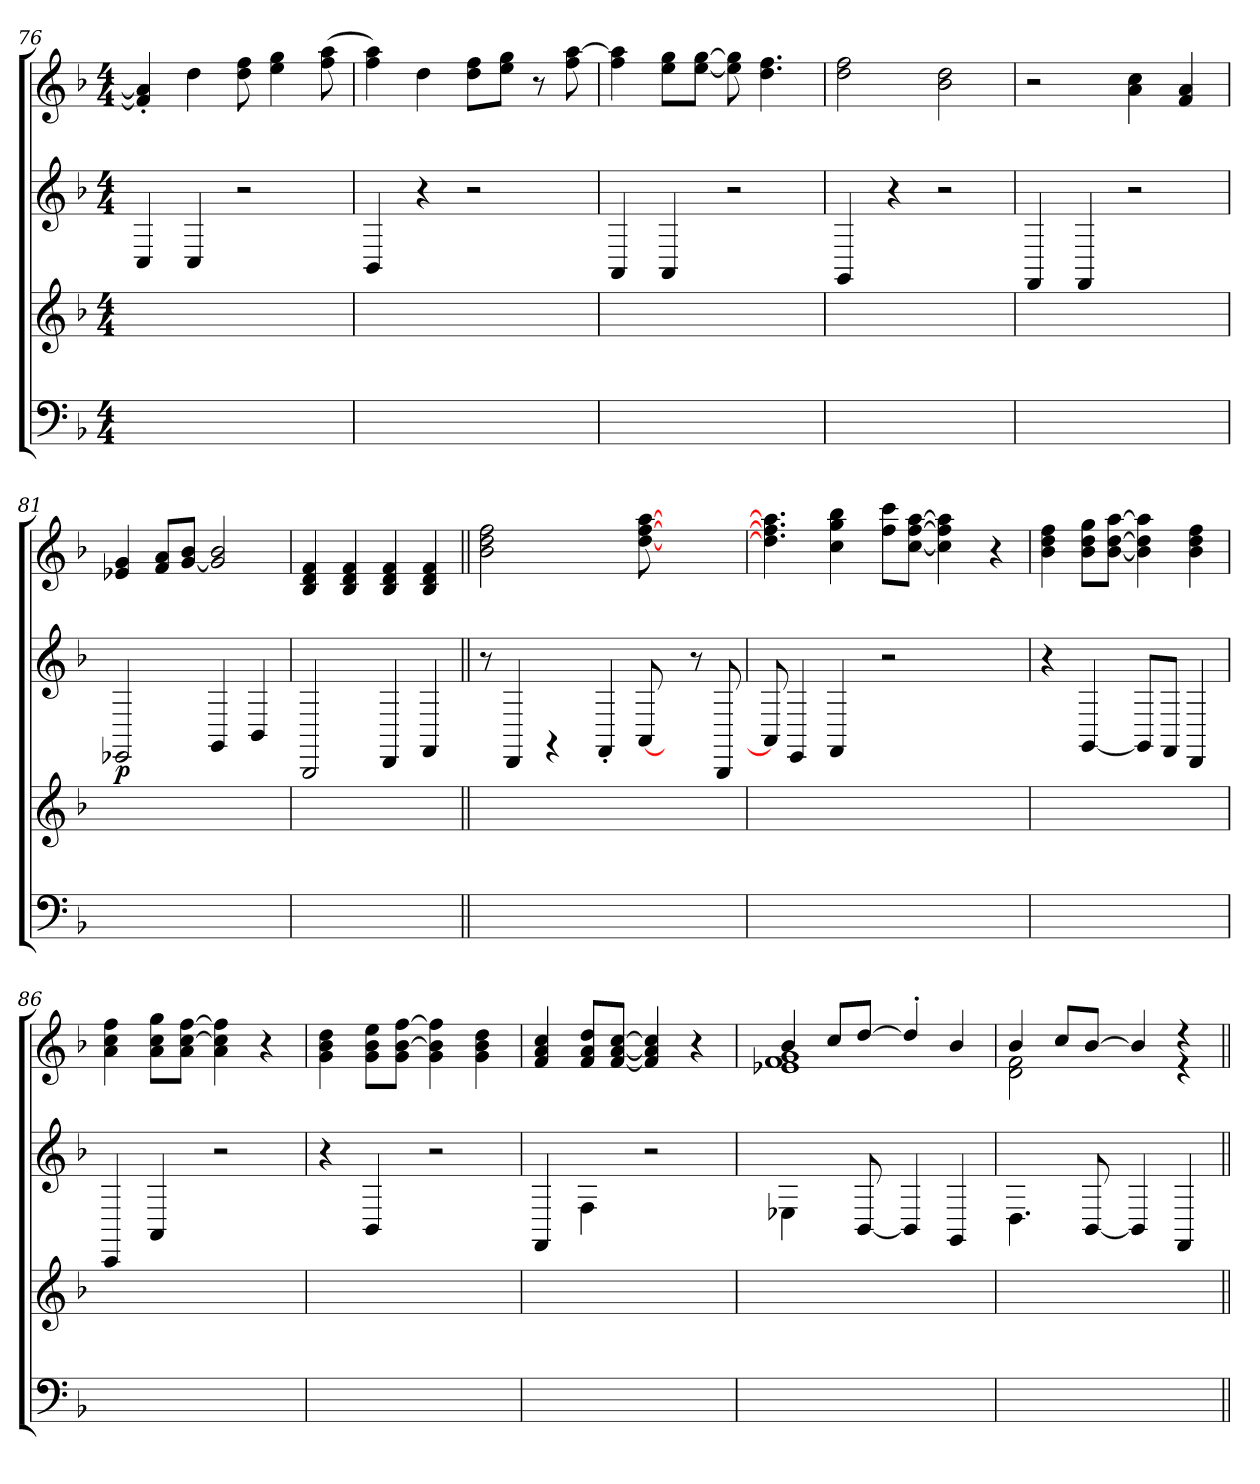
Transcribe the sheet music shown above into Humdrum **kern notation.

**kern	**kern	**kern	**dynam	**kern
*part4	*part3	*part2	*part2	*part1
*staff4	*staff3	*staff2	*staff2	*staff1
!!LO:LB:g=z
*clefF4	*clefG2	*clefG2	*	*clefG2
*k[b-]	*k[b-]	*k[b-]	*	*k[b-]
*M4/4	*M4/4	*M4/4	*	*M4/4
=76	=76	=76	=76	=76
1ryy	2ryy	4C/	.	4f]'/ 4a]'/
.	.	4C/	.	4dd\
.	2ryy	2r	.	8dd\ 8ff\
.	.	.	.	4ee\ 4gg\
.	.	.	.	(<8ff\ 8aa\
!!LO:LB:g=z
=77	=77	=77	=77	=77
1ryy	2ryy	4BB-/	.	4ff\ 4aa\)
.	.	4r	.	4dd\
.	2ryy	2r	.	8dd\ 8ff\L
.	.	.	.	8ee\ 8gg\J
.	.	.	.	8r
.	.	.	.	8ff\ [8aa\
=78	=78	=78	=78	=78
1ryy	2ryy	4AA/	.	4ff\ 4aa]\
.	.	4AA/	.	8ee\ 8gg\L
.	.	.	.	[8ee\ [8gg\J
.	2ryy	2r	.	8ee]\ 8gg]\
.	.	.	.	4.dd\ 4.ff\
=79	=79	=79	=79	=79
1ryy	2ryy	4GG/	.	2dd\ 2ff\
.	.	4r	.	.
.	2ryy	2r	.	2b-\ 2dd\
!!LO:PB:g=z
=80	=80	=80	=80	=80
1ryy	2ryy	4FF/	.	2r
.	.	4FF/	.	.
.	2ryy	2r	.	4a\ 4cc\
.	.	.	.	4f/ 4a/
=81	=81	=81	=81	=81
!	!	!	!LO:DY:b	!
1ryy	2ryy	2EE-X/	p	4e-X/ 4g/
.	.	.	.	8f/ 8a/L
.	.	.	.	[8g/ 8b-/J
.	2ryy	4GG/	.	2g]/ 2b-/
.	.	4BB-/	.	.
!!LO:LB:g=z
=82	=82	=82	=82	=82
1ryy	1ryy	2BBB-/	.	4B-/ 4d/ 4f/
.	.	.	.	4B-/ 4d/ 4f/
.	.	4DD/	.	4B-/ 4d/ 4f/
.	.	4FF/	.	4B-/ 4d/ 4f/
=83||	=83||	=83||	=83||	=83||
1ryy	2ryy	8r	.	2b-\ 2dd\ 2ff\
.	.	4DD/	.	.
.	.	4rGG	.	.
.	2ryy	.	.	4.ryy
.	.	4FF'/	.	.
.	.	[8AA/	.	[8dd\ [8ff\ [8aa\
4.ryy	4ryy	8ryy	.	4.ryy
.	.	8r	.	.
.	8ryy	8BBB-/	.	.
!!LO:PB:g=z
=84	=84	=84	=84	=84
1ryy	2ryy	8AA/]	.	4.dd]\ 4.ff]\ 4.aa]\
.	.	4EE/	.	.
.	.	4FF/	.	4cc\ 4gg\ 4bb-\
.	2ryy	.	.	.
.	.	2r	.	8ff\ 8ccc\L
.	.	.	.	[8cc\ [8ff\ [8aa\J
.	.	.	.	4cc]\ 4ff]\ 4aa]\
4.ryy	4.ryy	.	.	.
.	.	4ryy	.	4r
=85	=85	=85	=85	=85
1ryy	2ryy	4r	.	4b-\ 4dd\ 4ff\
.	.	[4GG/	.	8b-\ 8dd\ 8gg\L
.	.	.	.	[8b-\ [8dd\ [8aa\J
.	2ryy	8GG/L]	.	4b-]\ 4dd]\ 4aa]\
.	.	8FF/J	.	.
.	.	4DD/	.	4b-\ 4dd\ 4ff\
=86	=86	=86	=86	=86
1ryy	2ryy	4CC/	.	4a\ 4cc\ 4ff\
.	.	4AA/	.	8a\ 8cc\ 8gg\L
.	.	.	.	8a\ [8cc\ [8ff\J
.	2ryy	2r	.	4a\ 4cc]\ 4ff]\
.	.	.	.	4r
!!LO:PB:g=z
=87	=87	=87	=87	=87
1ryy	2ryy	4r	.	4g\ 4b-\ 4dd\
.	.	4BB-/	.	8g\ 8b-\ 8ee\L
.	.	.	.	8g\ [8b-\ [8ff\J
.	2ryy	2r	.	4g\ 4b-]\ 4ff]\
.	.	.	.	4g\ 4b-\ 4dd\
!!LO:LB:g=z
=88	=88	=88	=88	=88
1ryy	2ryy	4FF/	.	4f/ 4a/ 4cc/
.	.	4F\	.	8f/ 8a/ 8dd/L
.	.	.	.	[8f/ [8a/ [8cc/J
.	2ryy	2r	.	4f]/ 4a]/ 4cc]/
.	.	.	.	4r
=89	=89	=89	=89	=89
*	*	*	*	*^
1ryy	2ryy	4E-X\	.	4b-/	1e-X 1f 1g
.	.	8ryy	.	8cc/L	.
.	.	[8BB-/	.	[8dd/J	.
.	2ryy	4BB-/]	.	4dd'/]	.
.	.	4GG/	.	4b-/	.
=90	=90	=90	=90	=90	=90
1ryy	1ryy	4.D\	.	4b-/	2d\ 2f\
.	.	.	.	8cc/L	.
.	.	[8BB-/	.	[8b-/J	.
.	.	4BB-/]	.	4b-/]	4ryy
.	.	4FF/	.	4rdd	4re
*	*	*	*	*v	*v
=||	=||	=||	=||	=||
*-	*-	*-	*-	*-
